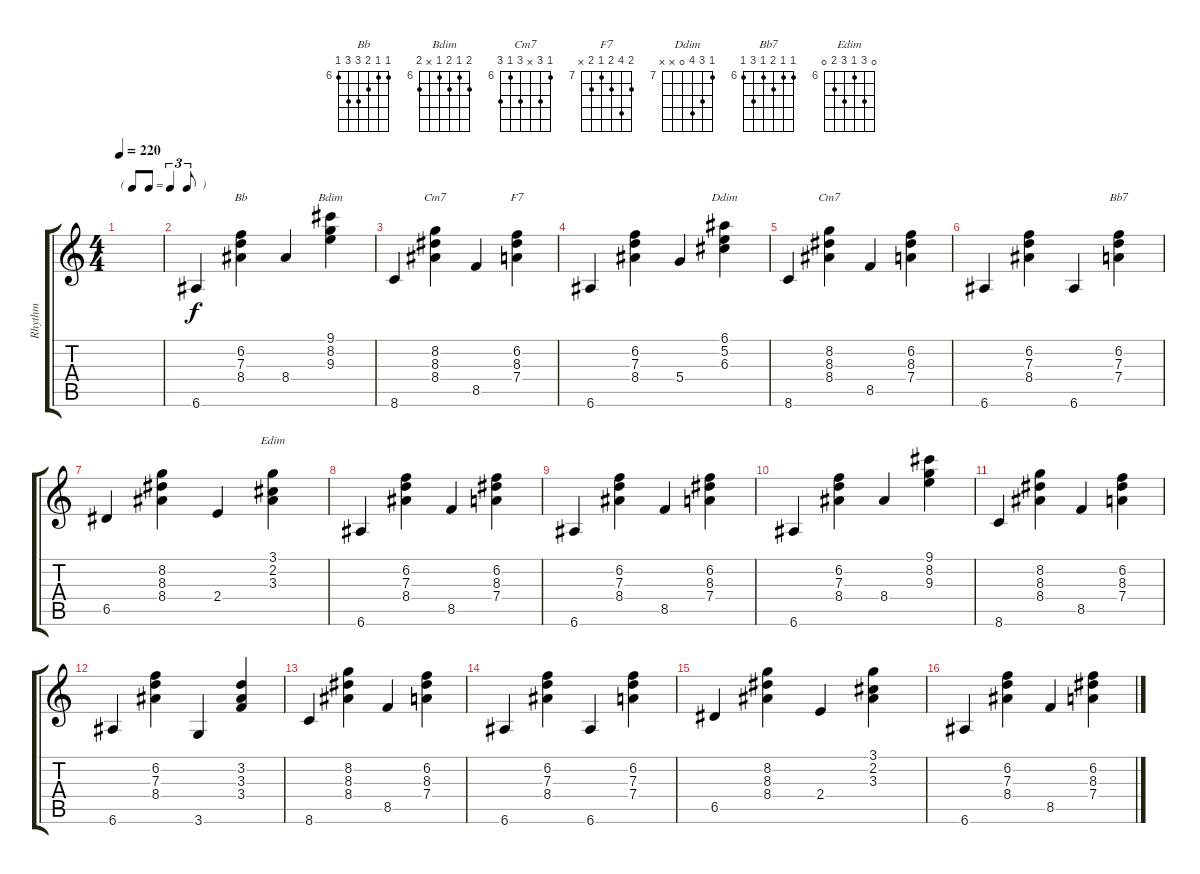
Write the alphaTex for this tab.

\track ("Rhythm" "Rhythm") {instrument acousticguitarnylon}
\staff {score tabs}
\tuning (E4 B3 G3 D3 A2 E2) {hide}
\chord ("Bb" 6 6 7 8 8 6) {firstfret 6}
\chord ("Bdim" 7 6 7 6 x 7) {firstfret 6}
\chord ("Cm7" 8 8 8 8 x 8) {firstfret 8}
\chord ("F7" 8 10 8 7 8 x) {firstfret 7}
\chord ("Ddim" 7 9 10 0 x x) {firstfret 7}
\chord ("Cm7" 6 8 x 8 6 8) {firstfret 6}
\chord ("Bb7" 6 6 7 6 8 6) {firstfret 6}
\chord ("Edim" 0 8 6 8 7 0) {firstfret 6}
\ts (4 4)
\tf triplet8th
\tempo 220
\clef g2
\ks c
|
6.6.4 (6.2 7.3 8.4).4{ch "Bb"} 8.4.4 (9.1 8.2 9.3).4{ch "Bdim"} |
8.6.4 (8.2 8.3 8.4).4{ch "Cm7"} 8.5.4 (6.2 8.3 7.4).4{ch "F7"} |
6.6.4 (6.2 7.3 8.4).4 5.4.4 (6.1 5.2 6.3).4{ch "Ddim"} |
8.6.4 (8.2 8.3 8.4).4{ch "Cm7"} 8.5.4 (6.2 8.3 7.4).4 |
6.6.4 (6.2 7.3 8.4).4 6.6.4 (6.2 7.3 7.4).4{ch "Bb7"} |
6.5.4 (8.2 8.3 8.4).4 2.4.4 (3.1 2.2 3.3).4{ch "Edim"} |
6.6.4 (6.2 7.3 8.4).4 8.5.4 (6.2 8.3 7.4).4 |
6.6.4 (6.2 7.3 8.4).4 8.5.4 (6.2 8.3 7.4).4 |
6.6.4 (6.2 7.3 8.4).4 8.4.4 (9.1 8.2 9.3).4 |
8.6.4 (8.2 8.3 8.4).4 8.5.4 (6.2 8.3 7.4).4 |
6.6.4 (6.2 7.3 8.4).4 3.6.4 (3.2 3.3 3.4).4 |
8.6.4 (8.2 8.3 8.4).4 8.5.4 (6.2 8.3 7.4).4 |
6.6.4 (6.2 7.3 8.4).4 6.6.4 (6.2 7.3 7.4).4 |
6.5.4 (8.2 8.3 8.4).4 2.4.4 (3.1 2.2 3.3).4 |
6.6.4 (6.2 7.3 8.4).4 8.5.4 (6.2 8.3 7.4).4
